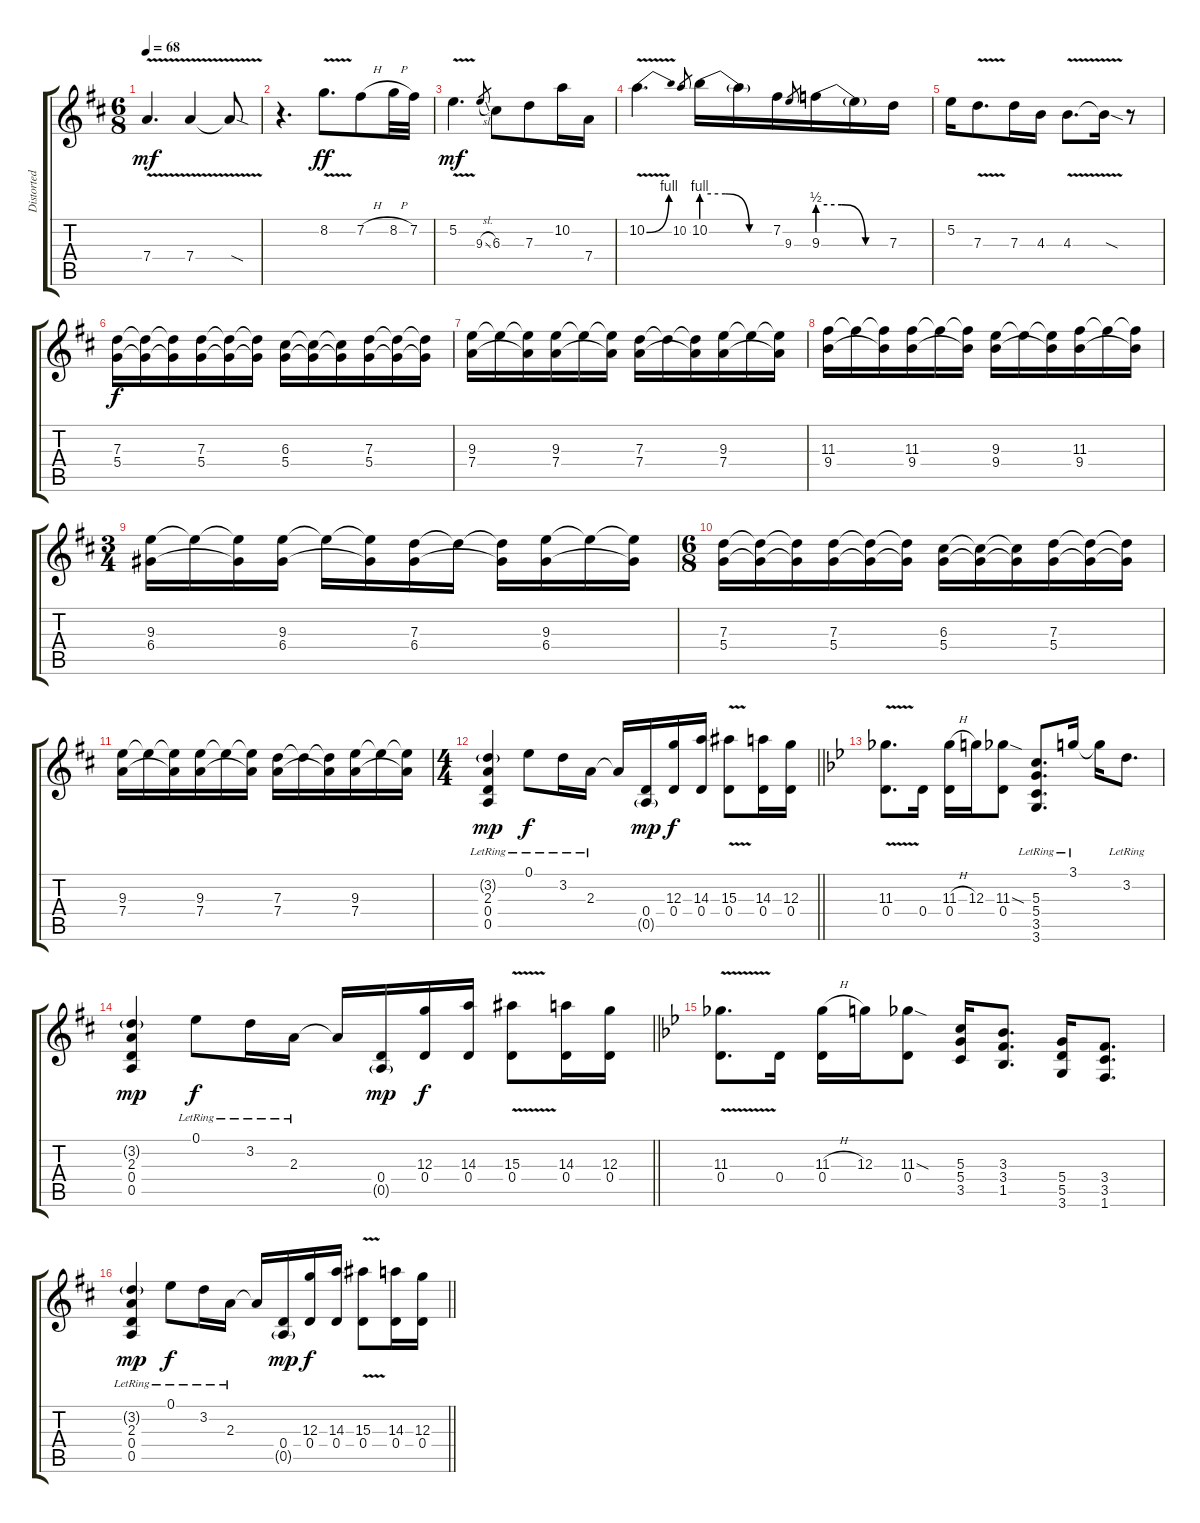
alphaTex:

\track ("Distorted [Left]" "Distorted ") {mute instrument overdrivenguitar}
\staff {score tabs}
\tuning (E4 B3 G3 D3 A2 E2) {hide}
\ts (6 8)
\tempo 68
\clef g2
\ks d
7.4{v}.4{d dy mf} 7.4{v}.4 7.4{sod t}.8 |
r.4{d} 8.2{v}.8{d dy ff} 7.2{h}.8 8.2{h}.32 7.2.32 |
5.2{v}.4{d dy mf} 9.3{sl}.8{gr} 6.3.8 7.3.8 10.2.16 7.4.16 |
10.2{be (bend 0 0 60 4) v}.4{d} 10.2.8{gr} 10.2{be (custom 0 4 20 4 40 0 60 0)}.16 10.2{t}.16 7.2.16 9.3.8{gr} 9.3{be (custom 0 2 20 2 40 0 60 0)}.16 9.3{t}.16 7.3.16 |
5.2.16 7.3{v}.8{d} 7.3.16 4.3.16 4.3{v}.8{d} 4.3{sod t}.16 r.8 |
(7.3 5.4).16{dy f} (7.3{t} 5.4{t}).16 (7.3{t} 5.4{t}).16 (7.3 5.4).16 (7.3{t} 5.4{t}).16 (7.3{t} 5.4{t}).16 (6.3 5.4).16 (6.3{t} 5.4{t}).16 (6.3{t} 5.4{t}).16 (7.3 5.4).16 (7.3{t} 5.4{t}).16 (7.3{t} 5.4{t}).16 |
(9.3 7.4).16 9.3{t}.16 (9.3{t} 7.4{t}).16 (9.3 7.4).16 9.3{t}.16 (9.3{t} 7.4{t}).16 (7.3 7.4).16 7.3{t}.16 (7.3{t} 7.4{t}).16 (9.3 7.4).16 9.3{t}.16 (9.3{t} 7.4{t}).16 |
(11.3 9.4).16 11.3{t}.16 (11.3{t} 9.4{t}).16 (11.3 9.4).16 11.3{t}.16 (11.3{t} 9.4{t}).16 (9.3 9.4).16 9.3{t}.16 (9.3{t} 9.4{t}).16 (11.3 9.4).16 11.3{t}.16 (11.3{t} 9.4{t}).16 |
\ts (3 4)
(9.3 6.4).16 9.3{t}.16 (9.3{t} 6.4{t}).16 (9.3 6.4).16 9.3{t}.16 (9.3{t} 6.4{t}).16 (7.3 6.4).16 7.3{t}.16 (7.3{t} 6.4{t}).16 (9.3 6.4).16 9.3{t}.16 (9.3{t} 6.4{t}).16 |
\ts (6 8)
(7.3 5.4).16 (7.3{t} 5.4{t}).16 (7.3{t} 5.4{t}).16 (7.3 5.4).16 (7.3{t} 5.4{t}).16 (7.3{t} 5.4{t}).16 (6.3 5.4).16 (6.3{t} 5.4{t}).16 (6.3{t} 5.4{t}).16 (7.3 5.4).16 (7.3{t} 5.4{t}).16 (7.3{t} 5.4{t}).16 |
(9.3 7.4).16 9.3{t}.16 (9.3{t} 7.4{t}).16 (9.3 7.4).16 9.3{t}.16 (9.3{t} 7.4{t}).16 (7.3 7.4).16 7.3{t}.16 (7.3{t} 7.4{t}).16 (9.3 7.4).16 9.3{t}.16 (9.3{t} 7.4{t}).16 |
\ts (4 4)
\barLineRight lightlight
(3.2{g lr} 2.3{lr} 0.4{lr} 0.5{lr}).4{dy mp} 0.1{lr}.8{dy f} 3.2{lr}.16 2.3{lr}.16 2.3{t}.16 (0.4 0.5{g}).16{dy mp} (12.3 0.4).16{dy f} (14.3 0.4).16 (15.3{v} 0.4{v}).8 (14.3 0.4).16 (12.3 0.4).16 |
\ks bb
(11.3{v} 0.4{v}).8{d} 0.4.16 (11.3{h} 0.4).16 12.3.16 (11.3{sod} 0.4).8 (5.3{lr} 5.4{lr} 3.5{lr} 3.6{lr}).8{d} 3.1{lr}.16 3.1{t}.16 3.2{lr}.8{d} |
\barLineRight lightlight
\ks d
(3.2{g} 2.3 0.4 0.5).4{dy mp} 0.1{lr}.8{dy f} 3.2{lr}.16 2.3{lr}.16 2.3{t}.16 (0.4 0.5{g}).16{dy mp} (12.3 0.4).16{dy f} (14.3 0.4).16 (15.3{v} 0.4{v}).8 (14.3 0.4).16 (12.3 0.4).16 |
\ks bb
(11.3{v} 0.4{v}).8{d} 0.4.16 (11.3{h} 0.4).16 12.3.16 (11.3{sod} 0.4).8 (5.3 5.4 3.5).16 (3.3 3.4 1.5).8{d} (5.4 5.5 3.6).16 (3.4 3.5 1.6).8{d} |
\barLineRight lightlight
\ks d
(3.2{g lr} 2.3{lr} 0.4{lr} 0.5{lr}).4{dy mp} 0.1{lr}.8{dy f} 3.2{lr}.16 2.3{lr}.16 2.3{t}.16 (0.4 0.5{g}).16{dy mp} (12.3 0.4).16{dy f} (14.3 0.4).16 (15.3{v} 0.4{v}).8 (14.3 0.4).16 (12.3 0.4).16
